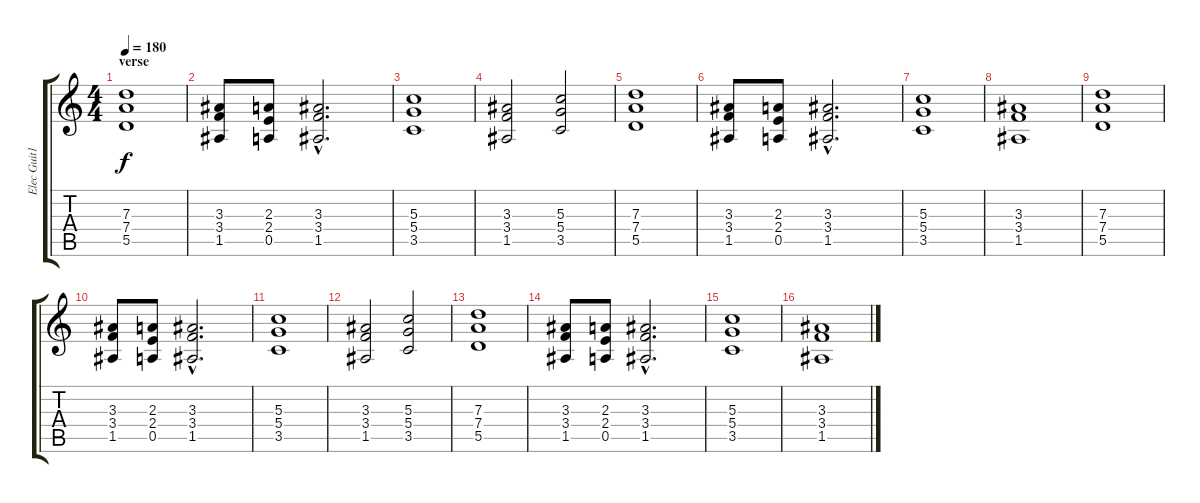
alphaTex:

\track ("Elec Guit1" "Elec Guit1") {instrument overdrivenguitar}
\staff {score tabs}
\tuning (E4 B3 G3 D3 A2 E2) {hide}
\ts (4 4)
\section ("" "verse")
\tempo 180
\clef g2
\ks c
(7.3 7.4 5.5).1{dy f} |
(3.3 3.4 1.5).8 (2.3 2.4 0.5).8 (3.3{hac} 3.4{hac} 1.5{hac}).2{d} |
(5.3 5.4 3.5).1 |
(3.3 3.4 1.5).2 (5.3 5.4 3.5).2 |
(7.3 7.4 5.5).1 |
(3.3 3.4 1.5).8 (2.3 2.4 0.5).8 (3.3{hac} 3.4{hac} 1.5{hac}).2{d} |
(5.3 5.4 3.5).1 |
(3.3 3.4 1.5).1 |
(7.3 7.4 5.5).1 |
(3.3 3.4 1.5).8 (2.3 2.4 0.5).8 (3.3{hac} 3.4{hac} 1.5{hac}).2{d} |
(5.3 5.4 3.5).1 |
(3.3 3.4 1.5).2 (5.3 5.4 3.5).2 |
(7.3 7.4 5.5).1 |
(3.3 3.4 1.5).8 (2.3 2.4 0.5).8 (3.3{hac} 3.4{hac} 1.5{hac}).2{d} |
(5.3 5.4 3.5).1 |
(3.3 3.4 1.5).1
